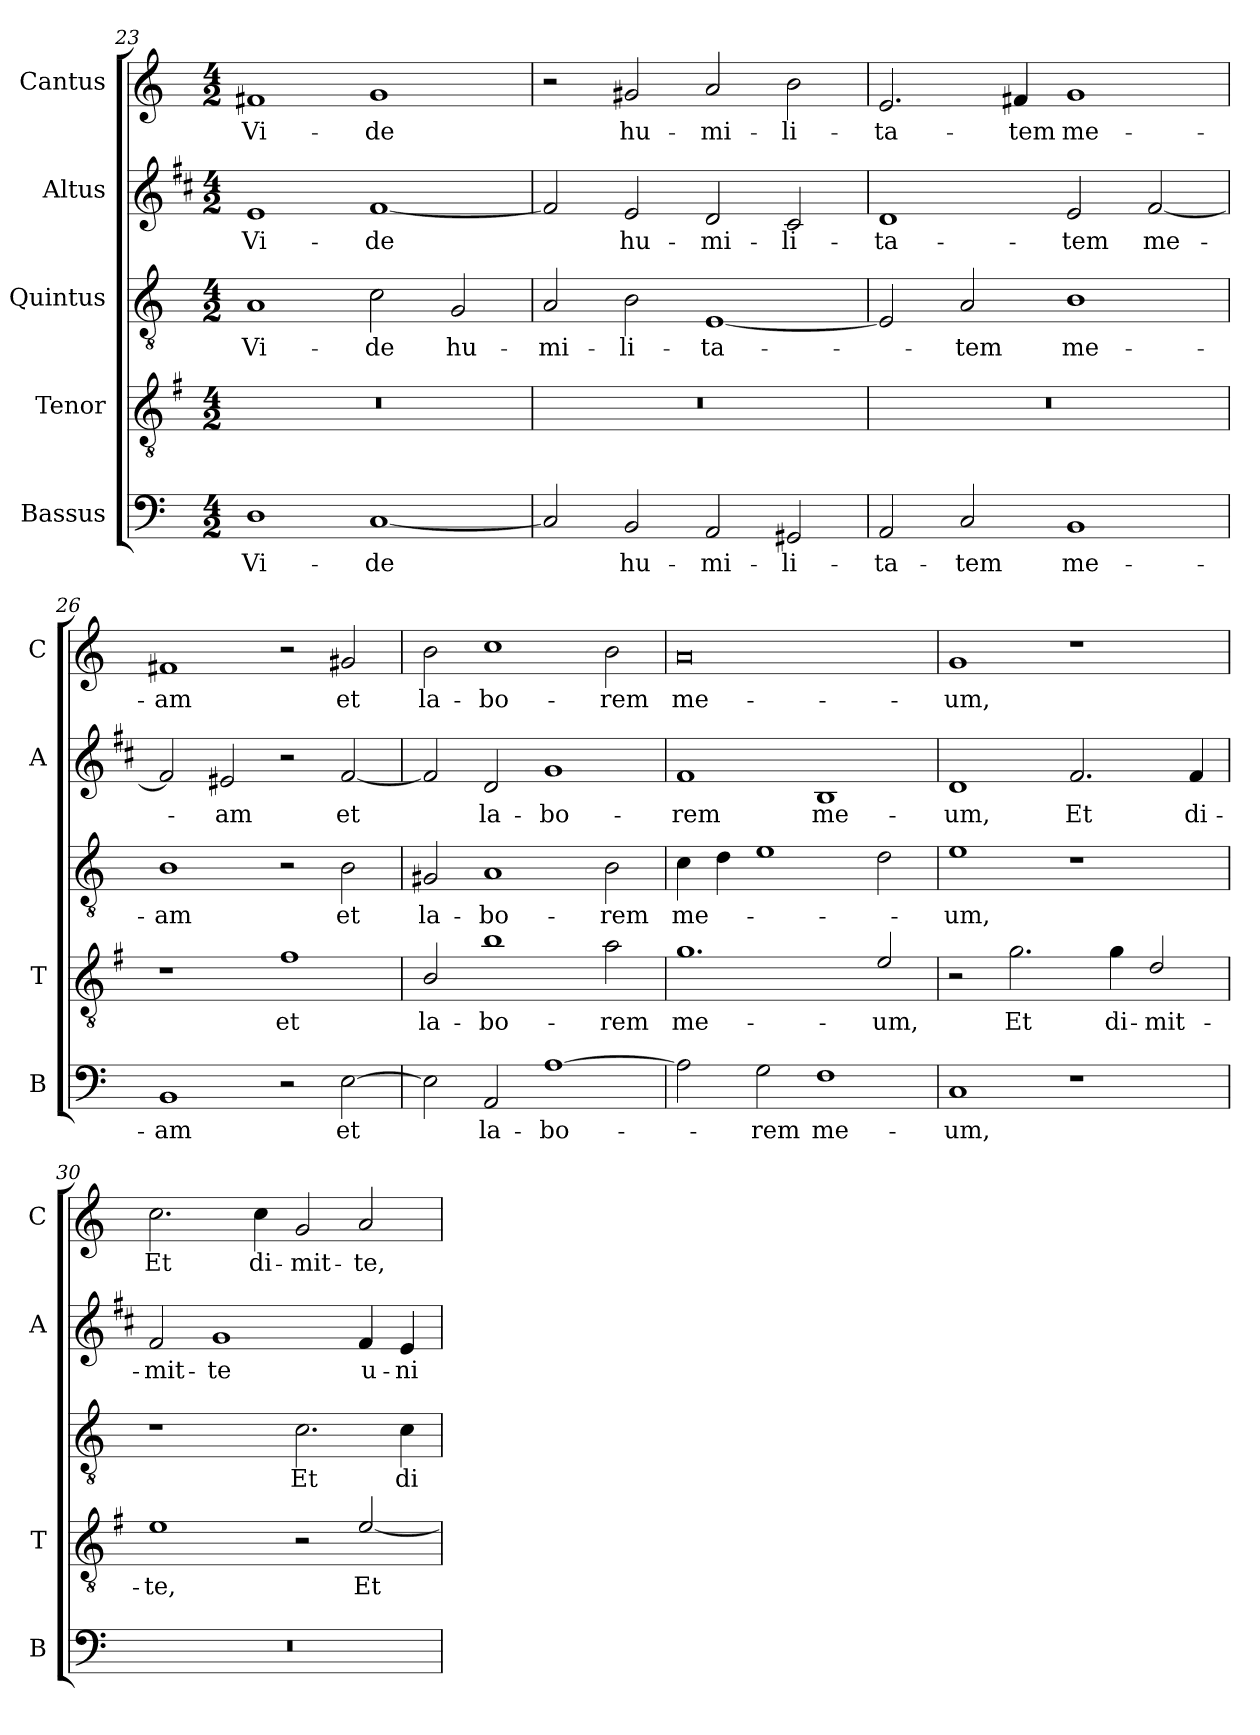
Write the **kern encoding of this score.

**kern	**text	**kern	**text	**kern	**text	**kern	**text	**kern	**text
*part5	*part5	*part4	*part4	*part3	*part3	*part2	*part2	*part1	*part1
*staff5	*staff5	*staff4	*staff4	*staff3	*staff3	*staff2	*staff2	*staff1	*staff1
*I"Bassus	*	*I"Tenor	*	*I"Quintus	*	*I"Altus	*	*I"Cantus	*
*I'B	*	*I'T	*	*	*	*I'A	*	*I'C	*
*clefF4	*	*clefGv2	*	*clefGv2	*	*clefG2	*	*clefG2	*
*	*	*ITrd4c7	*	*	*	*ITrd1c2	*	*	*
*k[]	*	*k[]	*	*k[]	*	*k[]	*	*k[]	*
*C:	*	*C:	*	*C:	*	*C:	*	*C:	*
*M4/2	*	*M4/2	*	*M4/2	*	*M4/2	*	*M4/2	*
=23	=23	=23	=23	=23	=23	=23	=23	=23	=23
!	!LO:LY:b	!	!	!	!LO:LY:b	!	!LO:LY:b	!	!LO:LY:b
1D	Vi-	0r	.	1A	Vi-	1d	Vi-	1f#X	Vi-
!	!LO:LY:b	!	!	!	!LO:LY:b	!	!LO:LY:b	!	!LO:LY:b
[1C	-de	.	.	2c\	-de	[1e	-de	1g	-de
!	!	!	!	!	!LO:LY:b	!	!	!	!
.	.	.	.	2G/	hu-	.	.	.	.
=24	=24	=24	=24	=24	=24	=24	=24	=24	=24
!	!	!	!	!	!LO:LY:b	!	!	!	!
2C/]	.	0r	.	2A/	-mi-	2e/]	.	2r	.
!	!LO:LY:b	!	!	!	!LO:LY:b	!	!LO:LY:b	!	!LO:LY:b
2BB/	hu-	.	.	2B\	-li-	2d/	hu-	2g#X/	hu-
!	!LO:LY:b	!	!	!	!LO:LY:b	!	!LO:LY:b	!	!LO:LY:b
2AA/	-mi-	.	.	[1E	-ta-	2c/	-mi-	2a/	-mi-
!	!LO:LY:b	!	!	!	!	!	!LO:LY:b	!	!LO:LY:b
2GG#X/	-li-	.	.	.	.	2B/	-li-	2b\	-li-
=25	=25	=25	=25	=25	=25	=25	=25	=25	=25
!	!LO:LY:b	!	!	!	!	!	!LO:LY:b	!	!LO:LY:b
2AA/	-ta-	0r	.	2E/]	.	1c	-ta-	2.e/	-ta-
!	!LO:LY:b	!	!	!	!LO:LY:b	!	!	!	!
2C/	-tem	.	.	2A/	-tem	.	.	.	.
!	!	!	!	!	!	!	!	!	!LO:LY:b
.	.	.	.	.	.	.	.	4f#X/	-tem
!	!LO:LY:b	!	!	!	!LO:LY:b	!	!LO:LY:b	!	!LO:LY:b
1BB	me-	.	.	1B	me-	2d/	-tem	1g	me-
!	!	!	!	!	!	!	!LO:LY:b	!	!
.	.	.	.	.	.	[2e/	me-	.	.
!!LO:LB:g=z
=26	=26	=26	=26	=26	=26	=26	=26	=26	=26
!	!LO:LY:b	!	!	!	!LO:LY:b	!	!	!	!LO:LY:b
1BB	-am	1r	.	1B	-am	2e/]	.	1f#X	-am
!	!	!	!	!	!	!	!LO:LY:b	!	!
.	.	.	.	.	.	2d#X/	-am	.	.
!	!	!	!LO:LY:b	!	!	!	!	!	!
2r	.	1B	et	2r	.	2r	.	2r	.
!	!LO:LY:b	!	!	!	!LO:LY:b	!	!LO:LY:b	!	!LO:LY:b
[2E\	et	.	.	2B\	et	[2e/	et	2g#X/	et
=27	=27	=27	=27	=27	=27	=27	=27	=27	=27
!	!	!	!LO:LY:b	!	!LO:LY:b	!	!	!	!LO:LY:b
2E\]	.	2E/	la-	2G#X/	la-	2e/]	.	2b\	la-
!	!LO:LY:b	!	!LO:LY:b	!	!LO:LY:b	!	!LO:LY:b	!	!LO:LY:b
2AA/	la-	1e	-bo-	1A	-bo-	2c/	la-	1cc	-bo-
!	!LO:LY:b	!	!	!	!	!	!LO:LY:b	!	!
[1A	-bo-	.	.	.	.	1f	-bo-	.	.
!	!	!	!LO:LY:b	!	!LO:LY:b	!	!	!	!LO:LY:b
.	.	2d\	-rem	2B\	-rem	.	.	2b\	-rem
=28	=28	=28	=28	=28	=28	=28	=28	=28	=28
!	!	!	!LO:LY:b	!	!LO:LY:b	!	!LO:LY:b	!	!LO:LY:b
2A\]	.	1.c	me-	4c\	me-	1e	-rem	0a	me-
.	.	.	.	4d\	.	.	.	.	.
!	!LO:LY:b	!	!	!	!	!	!	!	!
2G\	-rem	.	.	1e	.	.	.	.	.
!	!LO:LY:b	!	!	!	!	!	!LO:LY:b	!	!
1F	me-	.	.	.	.	1A	me-	.	.
!	!	!	!LO:LY:b	!	!	!	!	!	!
.	.	2A/	-um,	2d\	.	.	.	.	.
=29	=29	=29	=29	=29	=29	=29	=29	=29	=29
!	!LO:LY:b	!	!	!	!LO:LY:b	!	!LO:LY:b	!	!LO:LY:b
1C	-um,	2r	.	1e	-um,	1c	-um,	1g	-um,
!	!	!	!LO:LY:b	!	!	!	!	!	!
.	.	2.c\	Et	.	.	.	.	.	.
!	!	!	!	!	!	!	!LO:LY:b	!	!
1r	.	.	.	1r	.	2.e/	Et	1r	.
!	!	!	!LO:LY:b	!	!	!	!	!	!
.	.	4c\	di-	.	.	.	.	.	.
!	!	!	!LO:LY:b	!	!	!	!	!	!
.	.	2G/	-mit-	.	.	.	.	.	.
!	!	!	!	!	!	!	!LO:LY:b	!	!
.	.	.	.	.	.	4e/	di-	.	.
=30	=30	=30	=30	=30	=30	=30	=30	=30	=30
!	!	!	!LO:LY:b	!	!	!	!LO:LY:b	!	!LO:LY:b
0r	.	1A	-te,	1r	.	2e/	-mit-	2.cc\	Et
!	!	!	!	!	!	!	!LO:LY:b	!	!
.	.	.	.	.	.	1f	-te	.	.
!	!	!	!	!	!	!	!	!	!LO:LY:b
.	.	.	.	.	.	.	.	4cc\	di-
!	!	!	!	!	!LO:LY:b	!	!	!	!LO:LY:b
.	.	2r	.	2.c\	Et	.	.	2g/	-mit-
!	!	!	!LO:LY:b	!	!	!	!LO:LY:b	!	!LO:LY:b
.	.	[2A/	Et	.	.	4e/	u-	2a/	-te,
!	!	!	!	!	!LO:LY:b	!	!LO:LY:b	!	!
.	.	.	.	4c\	di-	4d/	-ni-	.	.
=	=	=	=	=	=	=	=	=	=
*-	*-	*-	*-	*-	*-	*-	*-	*-	*-
